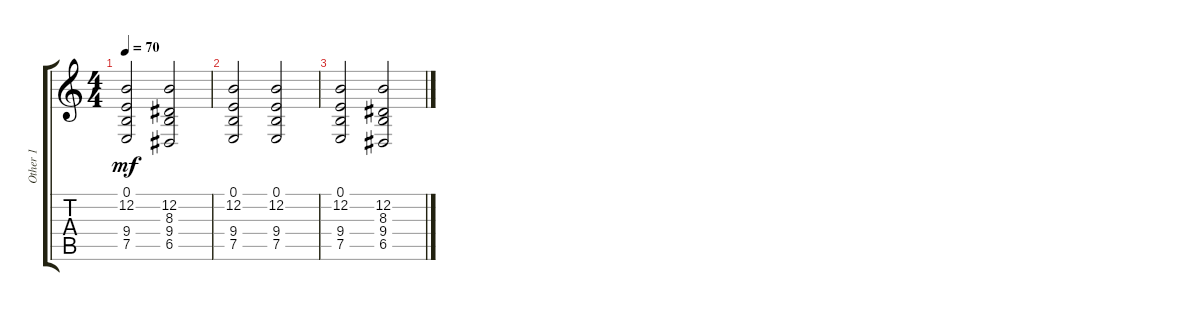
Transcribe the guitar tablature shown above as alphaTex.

\track ("Other 1" "Other 1") {instrument pad8sweep}
\staff {score tabs}
\tuning (E4 B3 G3 D3 A2 E2) {hide}
\ts (4 4)
\tempo 70
\clef g2
\ks c
(0.1 12.2 9.4 7.5).2{dy mf} (12.2 8.3 9.4 6.5).2 |
(0.1 12.2 9.4 7.5).2 (0.1 12.2 9.4 7.5).2 |
(0.1 12.2 9.4 7.5).2 (12.2 8.3 9.4 6.5).2
